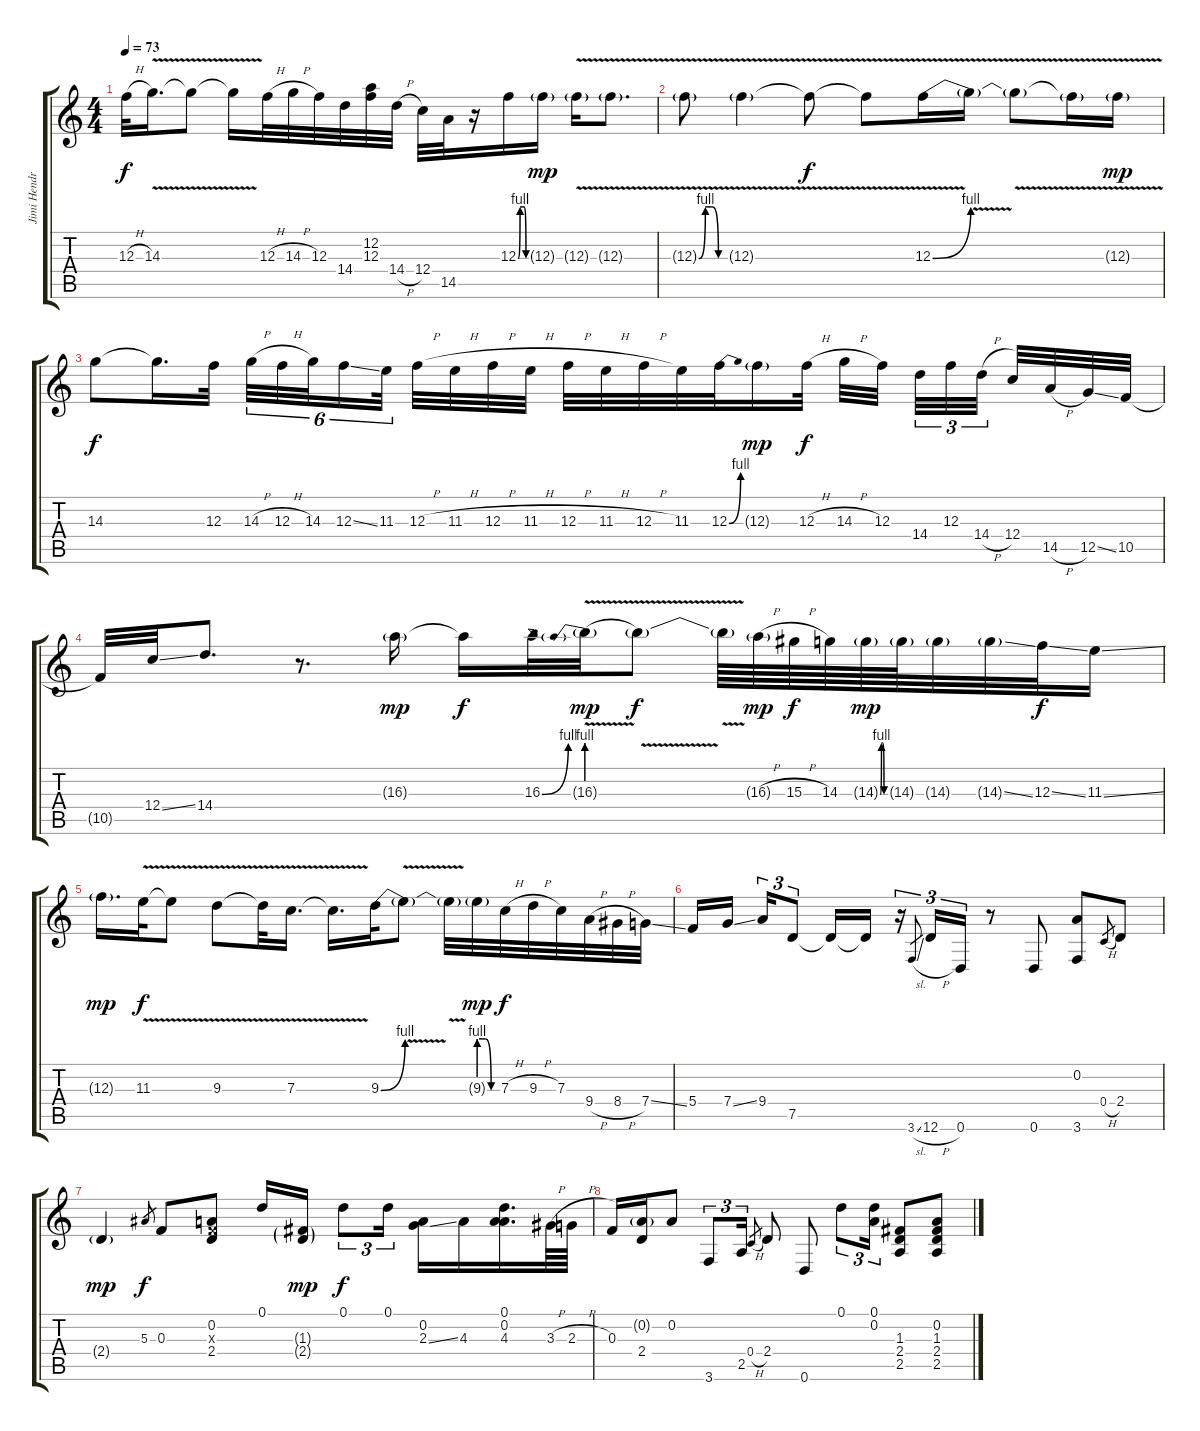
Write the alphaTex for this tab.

\track ("Jimi Hendrix" "Jimi Hendr") {instrument overdrivenguitar}
\staff {score tabs}
\tuning (D4 A3 F3 C3 G2 D2) {hide}
\ts (4 4)
\tempo 73
\clef g2
\ks c
12.3{h}.32{dy f} 14.3{v}.16{d} 14.3{v t}.8 14.3{t}.16 12.3{h}.32 14.3{h}.32 12.3.32 14.4.32 (12.2 12.3).32 14.4{h}.32 12.4.32 14.5.32 r.16 12.3{be (custom 0 0 15 4 30 4 45 4 60 0)}.16 12.3{g}.16{dy mp} 12.3{v g}.16 12.3{v g}.8{d} |
12.3{be (custom 0 0 15 4 30 4 45 0 60 0) v g}.8 12.3{v g}.4 12.3{v t}.8{dy f} 12.3{v t}.8 12.3{be (bend 0 0 60 4) v}.16 12.3{v t}.16 12.3{v t}.8 12.3{v t}.16 12.3{v g}.16{dy mp} |
14.3.8{dy f} 14.3{t}.16{d} 12.3.32 14.3{h}.32{tu (6 4)} 12.3{h}.32{tu (6 4)} 14.3.32{tu (6 4)} 12.3{ss}.16{tu (6 4)} 11.3.32{tu (6 4)} 12.3{h}.32 11.3{h}.32 12.3{h}.32 11.3{h}.32 12.3{h}.32 11.3{h}.32 12.3{h}.32 11.3.32 12.3{be (bend 0 0 60 4)}.32 12.3{g}.16{dy mp} 12.3{h}.32{dy f} 14.3{h}.32 12.3.32 14.4.32{tu (3 2)} 12.3.32{tu (3 2)} 14.4{h}.32{tu (3 2)} 12.4.32 14.5{h}.32 12.5{ss}.32 10.5.32 |
10.5{t}.32 12.4{ss}.32 14.4.8{d} r.8{d} 16.3{g}.16{dy mp} 16.3{t}.16{dy f} 16.3{be (bend 0 0 60 4)}.32 16.3{be (prebend 0 4 60 4) v g}.32{dy mp} 16.3{v t}.8{dy f} 16.3{t}.64 16.3{h g}.64{dy mp} 15.3{h}.64{dy f} 14.3.64 14.3{be (custom 0 0 15 4 30 4 45 0 60 0) g}.64{dy mp} 14.3{g}.64 14.3{g}.32 14.3{ss g}.32 12.3{ss}.32{dy f} 11.3{ss}.16 |
12.3{g}.16{d dy mp} 11.3{v}.32{dy f} 11.3{v t}.8 9.3{v}.8 9.3{v t}.32 7.3{v}.16{d} 7.3{v t}.16{d} 9.3{be (bend 0 0 60 4)}.32 9.3{v t}.8 9.3{t}.32 9.3{be (custom 0 4 20 4 40 0 60 0) g}.32{dy mp} 7.3{h}.32{dy f} 9.3{h}.32 7.3.32 9.4{h}.32 8.4{h}.32 7.4{ss}.32 |
5.4.16 7.4{ss}.16 9.4.16{tu (3 2)} 7.5.8{tu (3 2)} 7.5{t}.16 7.5{t}.16 r.16{tu (3 2)} 3.6{sl}.8{gr} 12.6{h}.16{tu (3 2)} 0.6.16{tu (3 2)} r.8 0.6.8 (0.2 3.6).8 0.4{h}.8{gr} 2.4.8 |
2.4{g}.4{dy mp} 5.3.8{gr dy f} 0.3.8 (0.2 0.3{x} 2.4).8 0.1.16 (1.3{g} 2.4{g}).16{dy mp} 0.1.8{tu (3 2) dy f} 0.1.16{tu (3 2)} (0.2 2.3{ss}).16 4.3.16 (0.1 0.2 4.3).16{d} 3.3{h}.64 2.3{h}.64 |
0.3.16 (0.2{g} 2.4).16 0.2.8 3.6.8{tu (3 2)} 2.5.16{tu (3 2)} 0.4{h}.8{gr} 2.4.8 0.6.8 0.1.8{tu (3 2)} (0.1 0.2).16{tu (3 2)} (1.3 2.4 2.5).8 (0.2 1.3 2.4 2.5).8
